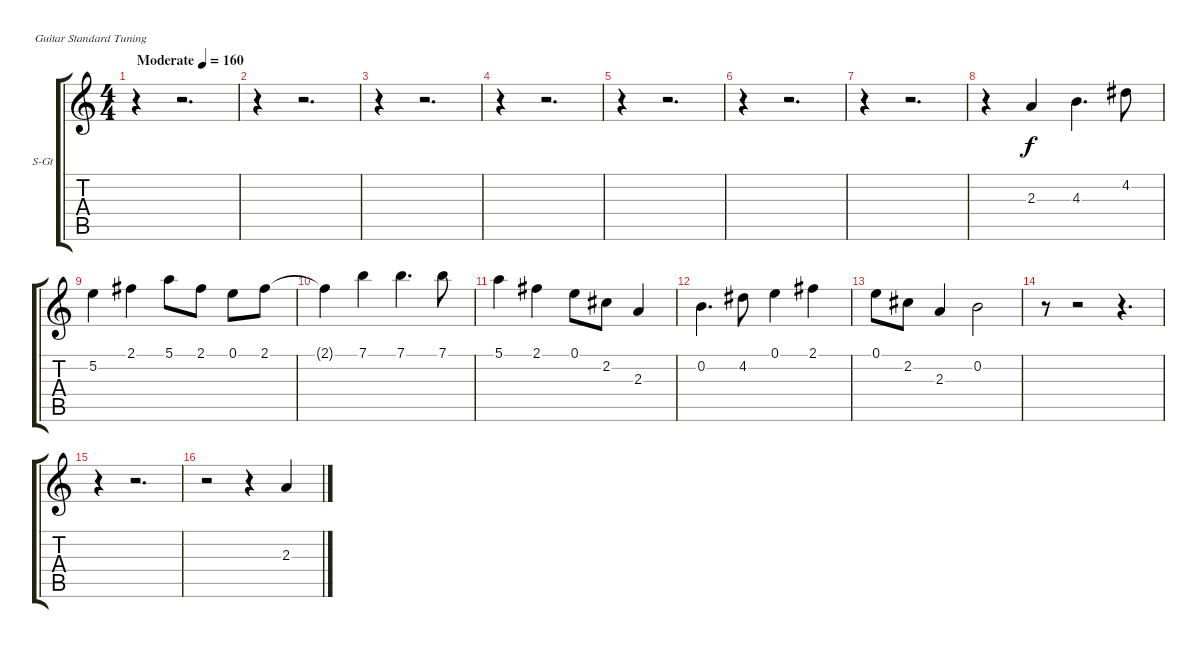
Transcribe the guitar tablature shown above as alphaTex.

\bracketExtendMode groupsimilarinstruments
\firstSystemTrackNameOrientation horizontal
\otherSystemsTrackNameOrientation horizontal
\track ("Track 2" "S-Gt") {instrument violin}
\staff {score tabs}
\tuning (E4 B3 G3 D3 A2 E2)
\displaytranspose 12
\ts (4 4)
\beaming (8 2 2 2 2)
\tempo (160 "Moderate")
\clef g2
\ks c
r.4{dy f instrument violin} r.2{d} |
r.4 r.2{d} |
r.4 r.2{d} |
r.4 r.2{d} |
r.4 r.2{d} |
r.4 r.2{d} |
r.4 r.2{d} |
r.4 2.3.4 4.3.4{d} 4.2.8 |
5.2.4 2.1.4 5.1.8 2.1.8 0.1.8 2.1.8 |
2.1{t}.4 7.1.4 7.1.4{d} 7.1.8 |
5.1.4 2.1.4 0.1.8 2.2.8 2.3.4 |
0.2.4{d} 4.2.8 0.1.4 2.1.4 |
0.1.8 2.2.8 2.3.4 0.2.2 |
r.8 r.2 r.4{d} |
r.4 r.2{d} |
r.2 r.4 2.3.4
